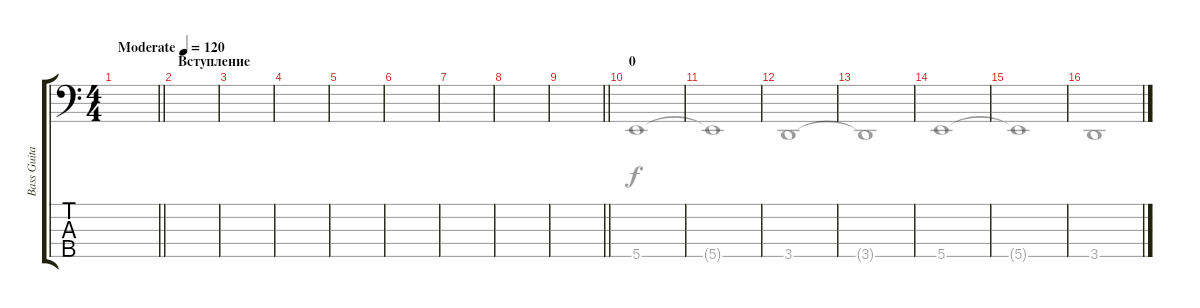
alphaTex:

\track ("Bass Guitar" "Bass Guita") {instrument electricbassfinger}
\staff {score tabs}
\tuning (G2 D2 A1 E1 B0) {hide}
\voice
\ts (4 4)
\tempo (120 "Moderate")
\clef f4
\barLineRight lightlight
\ks c
|
\section ("" "Вступление ")
|
|
|
|
|
|
|
\barLineRight lightlight
|
\section ("" "0")
|
|
|
|
|
|
\voice
\clef f4
\barLineRight lightlight
\ks c
|
|
|
|
|
|
|
|
\barLineRight lightlight
|
5.5.1 |
5.5{t}.1 |
3.5.1 |
3.5{t}.1 |
5.5.1 |
5.5{t}.1 |
3.5.1
